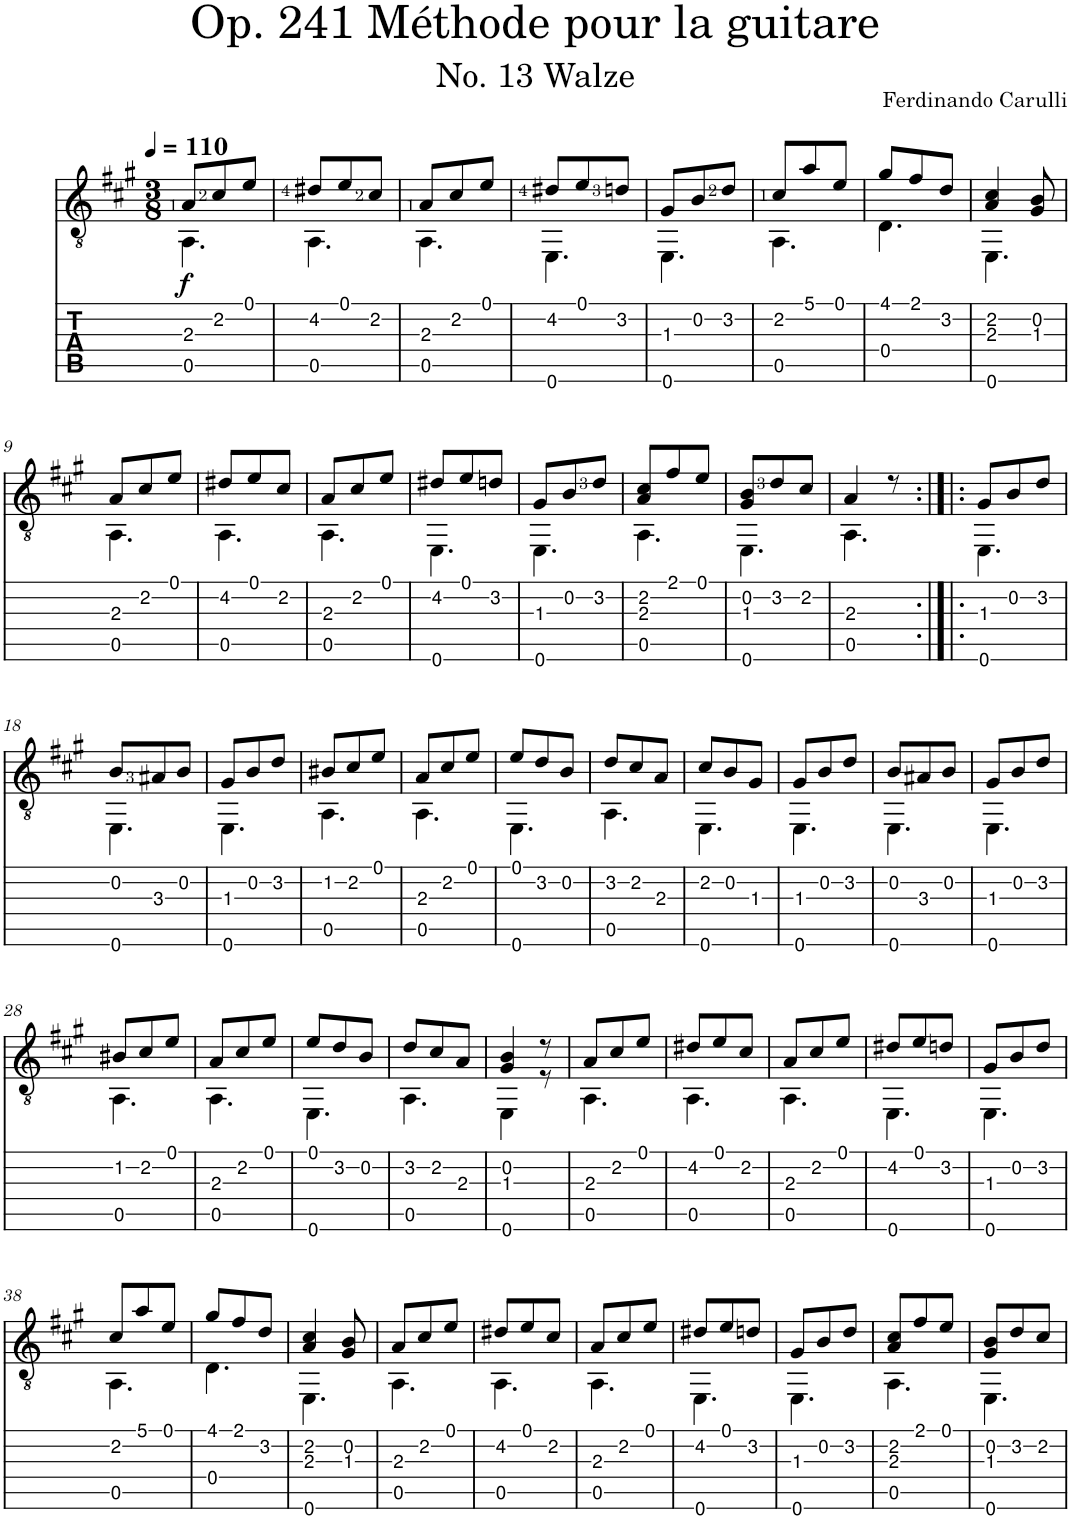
**kern	**kern	**dynam
*part1	*part1	*part1
*staff2	*staff1	*staff1/2
*I"Classical Guitar	*	*
*stria6	*	*
*	*clefGv2	*
*k[f#c#g#]	*k[f#c#g#]	*
*A:	*A:	*
*M3/8	*M3/8	*
*MM110	*MM110	*
=1	=1	=1
*^	*^	*
!	!	!	!	!LO:DY:b
8AL	4.AA	8A/L	4.AA\	f
8c#	.	8c#/	.	.
8eJ	.	8e/J	.	.
=2	=2	=2	=2	=2
8d#XL	4.AA	8d#X/L	4.AA\	.
8e	.	8e/	.	.
8c#J	.	8c#/J	.	.
=3	=3	=3	=3	=3
8AL	4.AA	8A/L	4.AA\	.
8c#	.	8c#/	.	.
8eJ	.	8e/J	.	.
=4	=4	=4	=4	=4
8d#XL	4.EE	8d#X/L	4.EE\	.
8e	.	8e/	.	.
8dnJ	.	8dn/J	.	.
=5	=5	=5	=5	=5
8G#L	4.EE	8G#/L	4.EE\	.
8B	.	8B/	.	.
8dJ	.	8d/J	.	.
=6	=6	=6	=6	=6
8c#L	4.AA	8c#/L	4.AA\	.
8a	.	8a/	.	.
8eJ	.	8e/J	.	.
=7	=7	=7	=7	=7
8g#L	4.D	8g#/L	4.D\	.
8f#	.	8f#/	.	.
8dJ	.	8d/J	.	.
=8	=8	=8	=8	=8
4A 4c#	4.EE	4A/ 4c#/	4.EE\	.
8G# 8B	.	8G#/ 8B/	.	.
!!LO:LB:g=z	!!
=9	=9	=9	=9	=9
8AL	4.AA	8A/L	4.AA\	.
8c#	.	8c#/	.	.
8eJ	.	8e/J	.	.
=10	=10	=10	=10	=10
8d#XL	4.AA	8d#X/L	4.AA\	.
8e	.	8e/	.	.
8c#J	.	8c#/J	.	.
=11	=11	=11	=11	=11
8AL	4.AA	8A/L	4.AA\	.
8c#	.	8c#/	.	.
8eJ	.	8e/J	.	.
=12	=12	=12	=12	=12
8d#XL	4.EE	8d#X/L	4.EE\	.
8e	.	8e/	.	.
8dnJ	.	8dn/J	.	.
=13	=13	=13	=13	=13
8G#L	4.EE	8G#/L	4.EE\	.
8B	.	8B/	.	.
8dJ	.	8d/J	.	.
=14	=14	=14	=14	=14
8A\ 8c#\L	4.AA	8A/ 8c#/L	4.AA\	.
8f#	.	8f#/	.	.
8eJ	.	8e/J	.	.
=15	=15	=15	=15	=15
8G#\ 8B\L	4.EE	8G#/ 8B/L	4.EE\	.
8d	.	8d/	.	.
8c#J	.	8c#/J	.	.
=16	=16	=16	=16	=16
4A	4.AA	4A/	4.AA\	.
8r	.	8r	.	.
=17:|!|:	=17:|!|:	=17:|!|:	=17:|!|:	=17:|!|:
8G#L	4.EE	8G#/L	4.EE\	.
8B	.	8B/	.	.
8dJ	.	8d/J	.	.
!!LO:LB:g=z	!!
=18	=18	=18	=18	=18
8BL	4.EE	8B/L	4.EE\	.
8A#X	.	8A#X/	.	.
8BJ	.	8B/J	.	.
=19	=19	=19	=19	=19
8G#L	4.EE	8G#/L	4.EE\	.
8B	.	8B/	.	.
8dJ	.	8d/J	.	.
=20	=20	=20	=20	=20
8B#XL	4.AA	8B#X/L	4.AA\	.
8c#	.	8c#/	.	.
8eJ	.	8e/J	.	.
=21	=21	=21	=21	=21
8AL	4.AA	8A/L	4.AA\	.
8c#	.	8c#/	.	.
8eJ	.	8e/J	.	.
=22	=22	=22	=22	=22
8eL	4.EE	8e/L	4.EE\	.
8d	.	8d/	.	.
8BJ	.	8B/J	.	.
=23	=23	=23	=23	=23
8dL	4.AA	8d/L	4.AA\	.
8c#	.	8c#/	.	.
8AJ	.	8A/J	.	.
=24	=24	=24	=24	=24
8c#L	4.EE	8c#/L	4.EE\	.
8B	.	8B/	.	.
8G#J	.	8G#/J	.	.
=25	=25	=25	=25	=25
8G#L	4.EE	8G#/L	4.EE\	.
8B	.	8B/	.	.
8dJ	.	8d/J	.	.
=26	=26	=26	=26	=26
8BL	4.EE	8B/L	4.EE\	.
8A#X	.	8A#X/	.	.
8BJ	.	8B/J	.	.
=27	=27	=27	=27	=27
8G#L	4.EE	8G#/L	4.EE\	.
8B	.	8B/	.	.
8dJ	.	8d/J	.	.
!!LO:LB:g=z	!!
=28	=28	=28	=28	=28
8B#XL	4.AA	8B#X/L	4.AA\	.
8c#	.	8c#/	.	.
8eJ	.	8e/J	.	.
=29	=29	=29	=29	=29
8AL	4.AA	8A/L	4.AA\	.
8c#	.	8c#/	.	.
8eJ	.	8e/J	.	.
=30	=30	=30	=30	=30
8eL	4.EE	8e/L	4.EE\	.
8d	.	8d/	.	.
8BJ	.	8B/J	.	.
=31	=31	=31	=31	=31
8dL	4.AA	8d/L	4.AA\	.
8c#	.	8c#/	.	.
8AJ	.	8A/J	.	.
=32	=32	=32	=32	=32
4G# 4B	4EE	4G#/ 4B/	4EE\	.
8r	8r	8r	8r	.
=33	=33	=33	=33	=33
8AL	4.AA	8A/L	4.AA\	.
8c#	.	8c#/	.	.
8eJ	.	8e/J	.	.
=34	=34	=34	=34	=34
8d#XL	4.AA	8d#X/L	4.AA\	.
8e	.	8e/	.	.
8c#J	.	8c#/J	.	.
=35	=35	=35	=35	=35
8AL	4.AA	8A/L	4.AA\	.
8c#	.	8c#/	.	.
8eJ	.	8e/J	.	.
=36	=36	=36	=36	=36
8d#XL	4.EE	8d#X/L	4.EE\	.
8e	.	8e/	.	.
8dnJ	.	8dn/J	.	.
=37	=37	=37	=37	=37
8G#L	4.EE	8G#/L	4.EE\	.
8B	.	8B/	.	.
8dJ	.	8d/J	.	.
!!LO:LB:g=z	!!
=38	=38	=38	=38	=38
8c#L	4.AA	8c#/L	4.AA\	.
8a	.	8a/	.	.
8eJ	.	8e/J	.	.
=39	=39	=39	=39	=39
8g#L	4.D	8g#/L	4.D\	.
8f#	.	8f#/	.	.
8dJ	.	8d/J	.	.
=40	=40	=40	=40	=40
4A 4c#	4.EE	4A/ 4c#/	4.EE\	.
8G# 8B	.	8G#/ 8B/	.	.
=41	=41	=41	=41	=41
8AL	4.AA	8A/L	4.AA\	.
8c#	.	8c#/	.	.
8eJ	.	8e/J	.	.
=42	=42	=42	=42	=42
8d#XL	4.AA	8d#X/L	4.AA\	.
8e	.	8e/	.	.
8c#J	.	8c#/J	.	.
=43	=43	=43	=43	=43
8AL	4.AA	8A/L	4.AA\	.
8c#	.	8c#/	.	.
8eJ	.	8e/J	.	.
=44	=44	=44	=44	=44
8d#XL	4.EE	8d#X/L	4.EE\	.
8e	.	8e/	.	.
8dnJ	.	8dn/J	.	.
=45	=45	=45	=45	=45
8G#L	4.EE	8G#/L	4.EE\	.
8B	.	8B/	.	.
8dJ	.	8d/J	.	.
=46	=46	=46	=46	=46
8A\ 8c#\L	4.AA	8A/ 8c#/L	4.AA\	.
8f#	.	8f#/	.	.
8eJ	.	8e/J	.	.
=47	=47	=47	=47	=47
8G#\ 8B\L	4.EE	8G#/ 8B/L	4.EE\	.
8d	.	8d/	.	.
8c#J	.	8c#/J	.	.
*v	*v	*	*	*
*	*v	*v	*
=	=	=
*-	*-	*-
